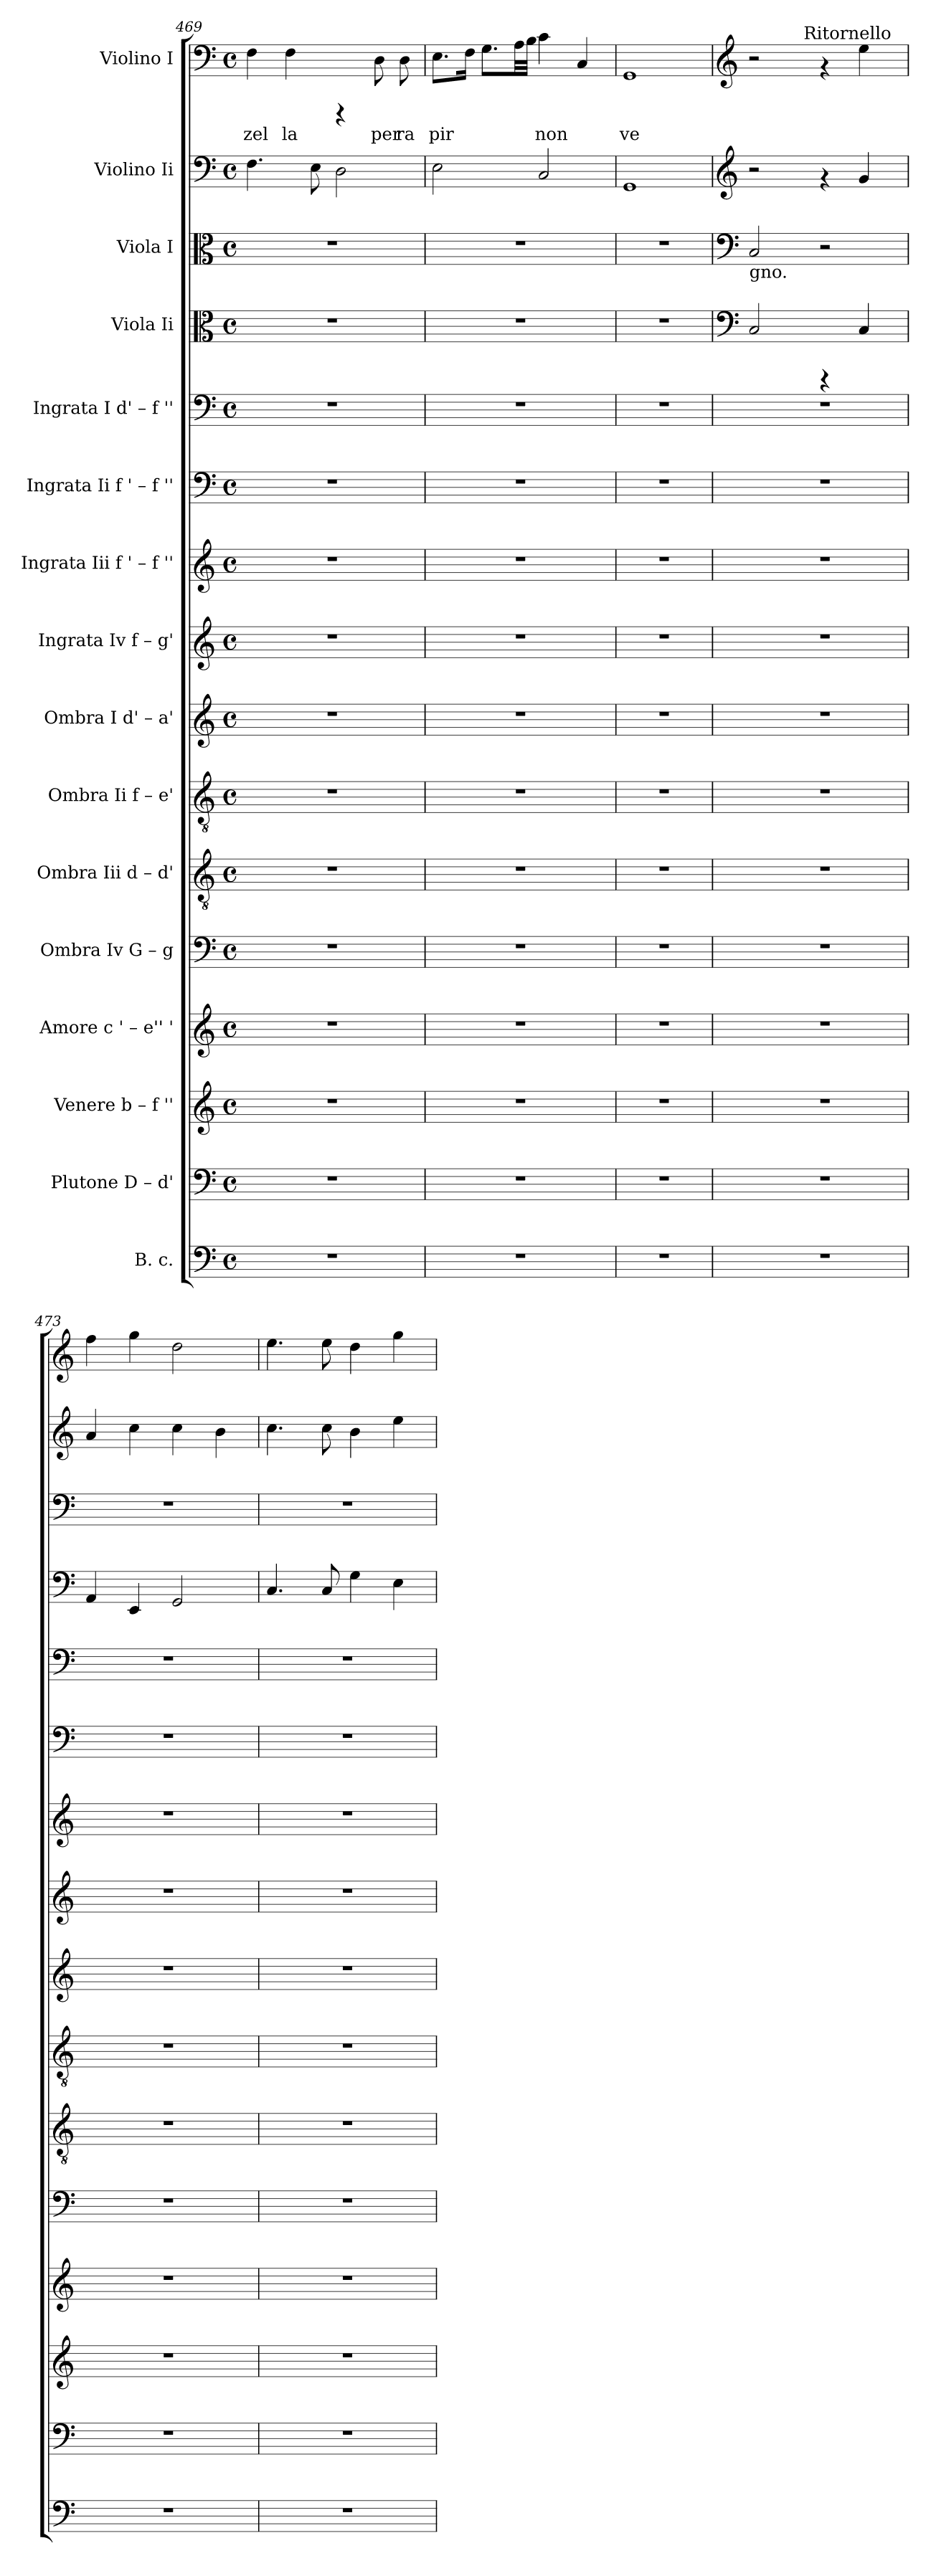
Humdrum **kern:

**kern	**kern	**kern	**kern	**kern	**kern	**kern	**kern	**kern	**kern	**kern	**kern	**kern	**kern	**kern	**kern	**text
*part16	*part15	*part14	*part13	*part12	*part11	*part10	*part9	*part8	*part7	*part6	*part5	*part4	*part3	*part2	*part1	*part1
*staff16	*staff15	*staff14	*staff13	*staff12	*staff11	*staff10	*staff9	*staff8	*staff7	*staff6	*staff5	*staff4	*staff3	*staff2	*staff1	*staff1
*I"B. c.	*I"Plutone  D – d'	*I"Venere  b – f ''	*I"Amore  c ' – e''  '	*I"Ombra Iv  G – g	*I"Ombra Iii  d – d'	*I"Ombra Ii  f – e'	*I"Ombra I  d' – a'	*I"Ingrata Iv  f – g'	*I"Ingrata Iii  f ' – f ''	*I"Ingrata Ii  f ' – f ''	*I"Ingrata I  d' – f ''	*I"Viola Ii	*I"Viola I	*I"Violino Ii	*I"Violino I	*
*clefF4	*clefF4	*clefG2	*clefG2	*clefF4	*clefGv2	*clefGv2	*clefG2	*clefG2	*clefG2	*clefF4	*clefF4	*clefC3	*clefC3	*clefF4	*clefF4	*
*k[]	*k[]	*k[]	*k[]	*k[]	*k[]	*k[]	*k[]	*k[]	*k[]	*k[]	*k[]	*k[]	*k[]	*k[]	*k[]	*
*C:	*C:	*C:	*C:	*C:	*C:	*C:	*C:	*C:	*C:	*C:	*C:	*C:	*C:	*C:	*C:	*
*M4/4	*M4/4	*M4/4	*M4/4	*M4/4	*M4/4	*M4/4	*M4/4	*M4/4	*M4/4	*M4/4	*M4/4	*M4/4	*M4/4	*M4/4	*M4/4	*
*met(c)	*met(c)	*met(c)	*met(c)	*met(c)	*met(c)	*met(c)	*met(c)	*met(c)	*met(c)	*met(c)	*met(c)	*met(c)	*met(c)	*met(c)	*met(c)	*
=469	=469	=469	=469	=469	=469	=469	=469	=469	=469	=469	=469	=469	=469	=469	=469	=469
!	!	!	!	!	!	!	!	!	!	!	!	!	!	!	!	!LO:LY:b:cj
1r	1r	1r	1r	1r	1r	1r	1r	1r	1r	1r	1r	1r	1r	4.F\	4F\	zel
!	!	!	!	!	!	!	!	!	!	!	!	!	!	!	!	!LO:LY:b:cj
.	.	.	.	.	.	.	.	.	.	.	.	.	.	.	4F\	la
.	.	.	.	.	.	.	.	.	.	.	.	.	.	8E\	.	.
.	.	.	.	.	.	.	.	.	.	.	.	.	.	2D\	4rCCC	.
!	!	!	!	!	!	!	!	!	!	!	!	!	!	!	!	!LO:LY:b:cj
.	.	.	.	.	.	.	.	.	.	.	.	.	.	.	8D\	per
!	!	!	!	!	!	!	!	!	!	!	!	!	!	!	!	!LO:LY:b:cj
.	.	.	.	.	.	.	.	.	.	.	.	.	.	.	8D\	ra
=470	=470	=470	=470	=470	=470	=470	=470	=470	=470	=470	=470	=470	=470	=470	=470	=470
!	!	!	!	!	!	!	!	!	!	!	!	!	!	!	!	!LO:LY:b:cj
1r	1r	1r	1r	1r	1r	1r	1r	1r	1r	1r	1r	1r	1r	2E\	8.E\L	pir
!	!	!	!	!	!	!	!	!	!	!	!	!	!	!	!	!LO:LY:b:cj
.	.	.	.	.	.	.	.	.	.	.	.	.	.	.	16F\J	.
!	!	!	!	!	!	!	!	!	!	!	!	!	!	!	!	!LO:LY:b:cj
.	.	.	.	.	.	.	.	.	.	.	.	.	.	.	8.G\L	.
!	!	!	!	!	!	!	!	!	!	!	!	!	!	!	!	!LO:LY:b:cj
.	.	.	.	.	.	.	.	.	.	.	.	.	.	.	32A\	.
!	!	!	!	!	!	!	!	!	!	!	!	!	!	!	!	!LO:LY:b:cj
.	.	.	.	.	.	.	.	.	.	.	.	.	.	.	32B\J	.
!	!	!	!	!	!	!	!	!	!	!	!	!	!	!	!	!LO:LY:b:cj
.	.	.	.	.	.	.	.	.	.	.	.	.	.	2C/	4c\	non
!	!	!	!	!	!	!	!	!	!	!	!	!	!	!	!	!LO:LY:b:cj
.	.	.	.	.	.	.	.	.	.	.	.	.	.	.	4C/	.
=471	=471	=471	=471	=471	=471	=471	=471	=471	=471	=471	=471	=471	=471	=471	=471	=471
!	!	!	!	!	!	!	!	!	!	!	!	!	!	!	!	!LO:LY:b:cj
1r	1r	1r	1r	1r	1r	1r	1r	1r	1r	1r	1r	1r	1r	1GG	1GG	ve
!!LO:PB:g=z
=472	=472	=472	=472	=472	=472	=472	=472	=472	=472	=472	=472	=472	=472	=472	=472	=472
*	*	*	*	*	*	*	*	*	*	*	*	*clefF4	*clefF4	*clefG2	*clefG2	*
!	!	!	!	!	!	!	!	!	!	!	!	!	!LO:TX:b:t=gno.	!	!	!
*	*	*	*	*	*	*	*	*	*	*	*	*	*	*	*^	*
1r	1r	1r	1r	1r	1r	1r	1r	1r	1r	1r	1r	2C/	2C/	2r	2r	4..ryy	.
!	!	!	!	!	!	!	!	!	!	!	!	!	!	!	!	!LO:TX:a:t=Ritornello	!
.	.	.	.	.	.	.	.	.	.	.	.	.	.	.	.	2ryy	.
.	.	.	.	.	.	.	.	.	.	.	.	4rCCC	2r	4rf	4rf	.	.
!	!	!	!	!	!	!	!	!	!	!	!	!	!	!	!	!	!LO:LY:b:cj
.	.	.	.	.	.	.	.	.	.	.	.	4C/	.	4g/	4ee\	.	.
.	.	.	.	.	.	.	.	.	.	.	.	.	.	.	.	16ryy	.
=473	=473	=473	=473	=473	=473	=473	=473	=473	=473	=473	=473	=473	=473	=473	=473	=473	=473
!	!	!	!	!	!	!	!	!	!	!	!	!	!	!	!	!	!LO:LY:b:cj
*	*	*	*	*	*	*	*	*	*	*	*	*	*	*	*v	*v	*
1r	1r	1r	1r	1r	1r	1r	1r	1r	1r	1r	1r	4AA/	1r	4a/	4ff\	.
!	!	!	!	!	!	!	!	!	!	!	!	!	!	!	!	!LO:LY:b:cj
.	.	.	.	.	.	.	.	.	.	.	.	4EE/	.	4cc\	4gg\	.
!	!	!	!	!	!	!	!	!	!	!	!	!	!	!	!	!LO:LY:b:cj
.	.	.	.	.	.	.	.	.	.	.	.	2GG/	.	4cc\	2dd\	.
.	.	.	.	.	.	.	.	.	.	.	.	.	.	4b\	.	.
=474	=474	=474	=474	=474	=474	=474	=474	=474	=474	=474	=474	=474	=474	=474	=474	=474
!	!	!	!	!	!	!	!	!	!	!	!	!	!	!	!	!LO:LY:b:cj
1r	1r	1r	1r	1r	1r	1r	1r	1r	1r	1r	1r	4.C/	1r	4.cc\	4.ee\	.
!	!	!	!	!	!	!	!	!	!	!	!	!	!	!	!	!LO:LY:b:cj
.	.	.	.	.	.	.	.	.	.	.	.	8C/	.	8cc\	8ee\	.
!	!	!	!	!	!	!	!	!	!	!	!	!	!	!	!	!LO:LY:b:cj
.	.	.	.	.	.	.	.	.	.	.	.	4G\	.	4b\	4dd\	.
!	!	!	!	!	!	!	!	!	!	!	!	!	!	!	!	!LO:LY:b:cj
.	.	.	.	.	.	.	.	.	.	.	.	4E\	.	4ee\	4gg\	.
=	=	=	=	=	=	=	=	=	=	=	=	=	=	=	=	=
*-	*-	*-	*-	*-	*-	*-	*-	*-	*-	*-	*-	*-	*-	*-	*-	*-
